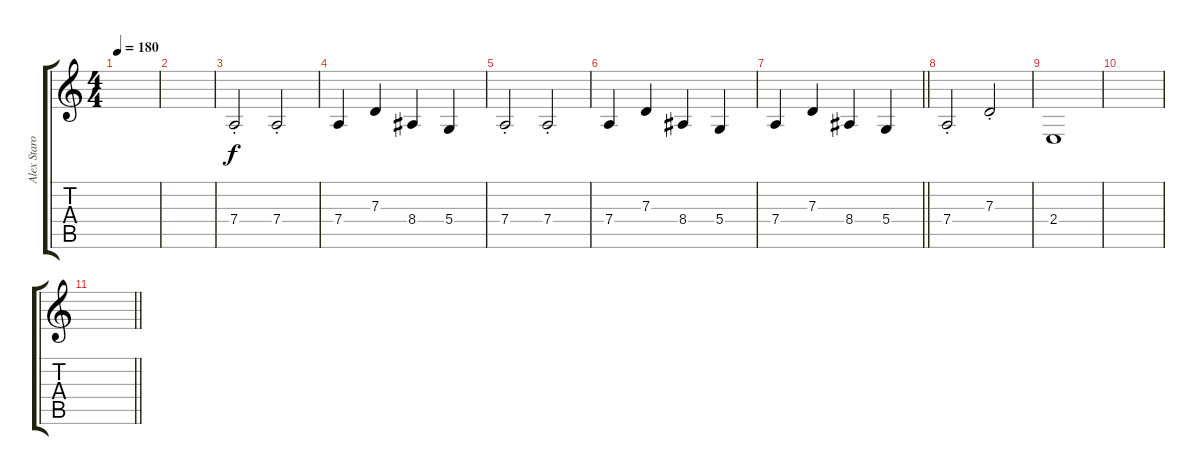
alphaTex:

\track ("Alex Staropoli" "Alex Staro") {instrument orchestrahit}
\staff {score tabs}
\tuning (E4 B3 G3 D3 A2 E2) {hide}
\ts (4 4)
\tempo 180
\clef g2
\ks c
|
|
7.4{st}.2 7.4{st}.2 |
7.4.4 7.3.4 8.4.4 5.4.4 |
7.4{st}.2 7.4{st}.2 |
7.4.4 7.3.4 8.4.4 5.4.4 |
\barLineRight lightlight
7.4.4 7.3.4 8.4.4 5.4.4 |
7.4{st}.2 7.3{st}.2 |
2.4.1 |
|
\barLineRight lightlight
